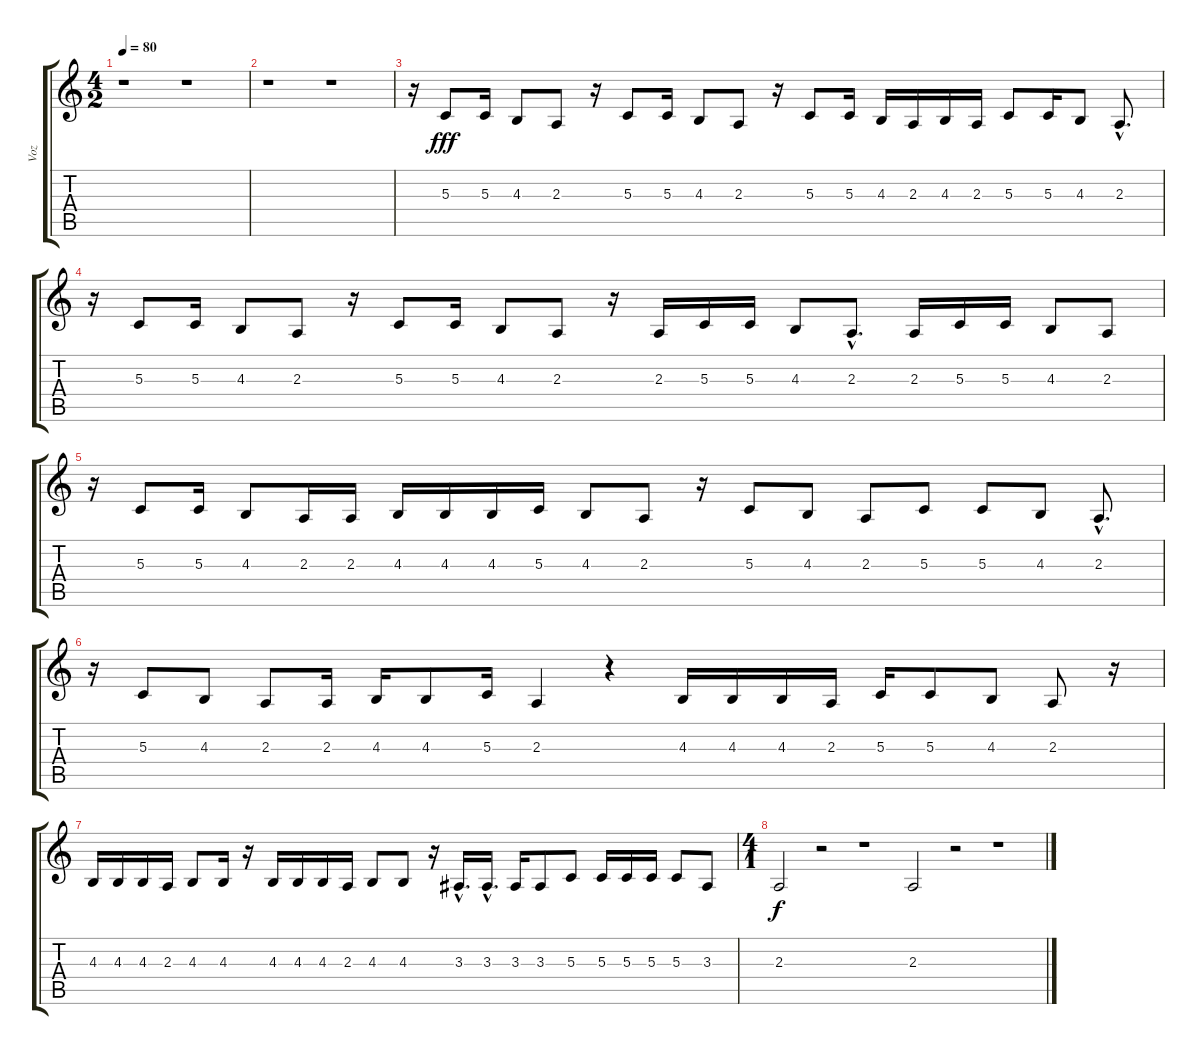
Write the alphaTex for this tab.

\track ("Voz" "Voz") {instrument lead1square}
\staff {score tabs}
\tuning (E4 B3 G3 D3 A2 E2) {hide}
\ts (4 2)
\tempo 80
\clef g2
\ks c
r.1{dy fff instrument lead1square} r.1 |
r.1 r.1 |
r.16 5.3.8 5.3.16 4.3.8 2.3.8 r.16 5.3.8 5.3.16 4.3.8 2.3.8 r.16 5.3.8 5.3.16 4.3.16 2.3.16 4.3.16 2.3.16 5.3.8 5.3.16 4.3.8 2.3{hac}.8{d} |
r.16 5.3.8 5.3.16 4.3.8 2.3.8 r.16 5.3.8 5.3.16 4.3.8 2.3.8 r.16 2.3.16 5.3.16 5.3.16 4.3.8 2.3{hac}.8{d} 2.3.16 5.3.16 5.3.16 4.3.8 2.3.8 |
r.16 5.3.8 5.3.16 4.3.8 2.3.16 2.3.16 4.3.16 4.3.16 4.3.16 5.3.16 4.3.8 2.3.8 r.16 5.3.8 4.3.8 2.3.8 5.3.8 5.3.8 4.3.8 2.3{hac}.8{d} |
r.16 5.3.8 4.3.8 2.3.8 2.3.16 4.3.16 4.3.8 5.3.16 2.3.4 r.4 4.3.16 4.3.16 4.3.16 2.3.16 5.3.16 5.3.8 4.3.8 2.3.8 r.16 |
4.3.16 4.3.16 4.3.16 2.3.16 4.3.8 4.3.16 r.16 4.3.16 4.3.16 4.3.16 2.3.16 4.3.8 4.3.8 r.16 3.3{hac}.16{d} 3.3{hac}.16{d} 3.3.16 3.3.8 5.3.8 5.3.16 5.3.16 5.3.16 5.3.8 3.3.8 |
\ts (4 1)
2.3.2{dy f} r.2 r.1 2.3.2 r.2 r.1
